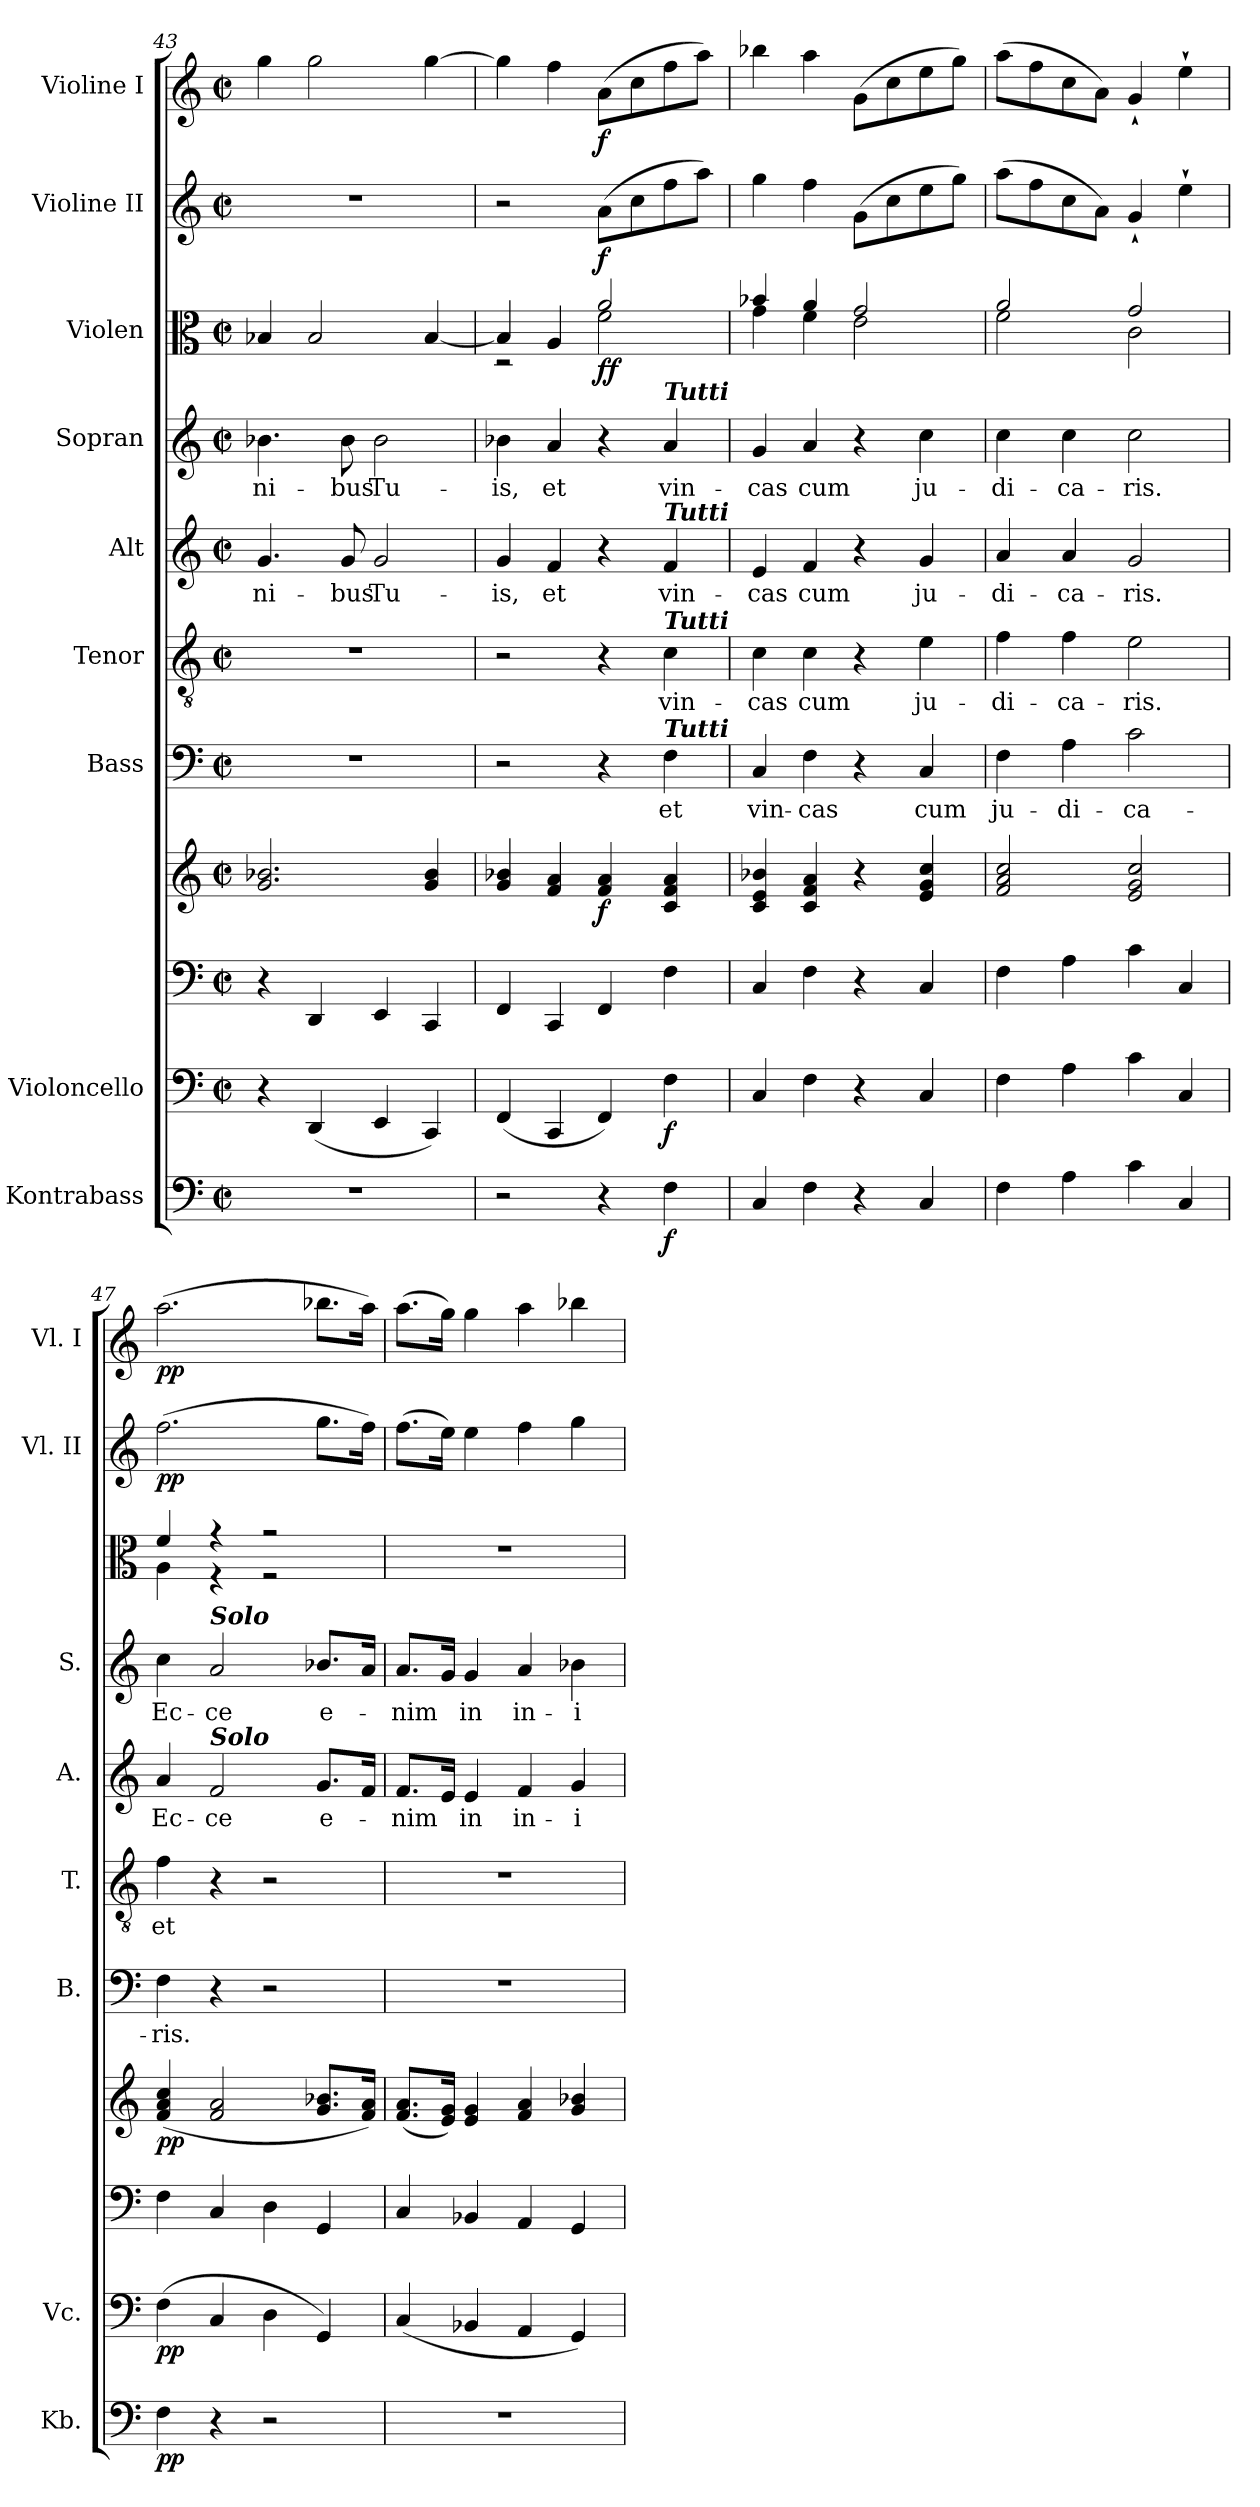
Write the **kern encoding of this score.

**kern	**dynam	**kern	**dynam	**kern	**kern	**dynam	**kern	**text	**kern	**text	**kern	**text	**kern	**text	**kern	**dynam	**kern	**dynam	**kern	**dynam
*part10	*part10	*part9	*part9	*part8	*part8	*part8	*part7	*part7	*part6	*part6	*part5	*part5	*part4	*part4	*part3	*part3	*part2	*part2	*part1	*part1
*staff11	*staff11	*staff10	*staff10	*staff9	*staff8	*staff8/9	*staff7	*staff7	*staff6	*staff6	*staff5	*staff5	*staff4	*staff4	*staff3	*staff3	*staff2	*staff2	*staff1	*staff1
*I"Kontrabass	*	*I"Violoncello	*	*	*	*	*I"Bass	*	*I"Tenor	*	*I"Alt	*	*I"Sopran	*	*I"Violen	*	*I"Violine II	*	*I"Violine I	*
*I'Kb.	*	*I'Vc.	*	*	*	*	*I'B.	*	*I'T.	*	*I'A.	*	*I'S.	*	*	*	*I'Vl. II	*	*I'Vl. I	*
*clefF4	*	*clefF4	*	*clefF4	*clefG2	*	*clefF4	*	*clefGv2	*	*clefG2	*	*clefG2	*	*clefC3	*	*clefG2	*	*clefG2	*
*ITrd7c12	*	*	*	*	*	*	*	*	*	*	*	*	*	*	*	*	*	*	*	*
*k[]	*	*k[]	*	*k[]	*k[]	*	*k[]	*	*k[]	*	*k[]	*	*k[]	*	*k[]	*	*k[]	*	*k[]	*
*C:	*	*C:	*	*C:	*C:	*	*C:	*	*C:	*	*C:	*	*C:	*	*C:	*	*C:	*	*C:	*
*M2/2	*	*M2/2	*	*M2/2	*M2/2	*	*M2/2	*	*M2/2	*	*M2/2	*	*M2/2	*	*M2/2	*	*M2/2	*	*M2/2	*
*met(c|)	*	*met(c|)	*	*met(c|)	*met(c|)	*	*met(c|)	*	*met(c|)	*	*met(c|)	*	*met(c|)	*	*met(c|)	*	*met(c|)	*	*met(c|)	*
=43	=43	=43	=43	=43	=43	=43	=43	=43	=43	=43	=43	=43	=43	=43	=43	=43	=43	=43	=43	=43
!	!	!	!	!	!	!	!	!	!	!	!	!LO:LY:b	!	!LO:LY:b	!	!	!	!	!	!
1r	.	4r	.	4r	2.g/ 2.b-X/	.	1r	.	1r	.	4.g/	-ni-	4.b-X\	-ni-	4B-X/	.	1r	.	4gg\	.
.	.	(<4DD/	.	4DD/	.	.	.	.	.	.	.	.	.	.	2B-/	.	.	.	2gg\	.
!	!	!	!	!	!	!	!	!	!	!	!	!LO:LY:b	!	!LO:LY:b	!	!	!	!	!	!
.	.	.	.	.	.	.	.	.	.	.	8g/	-bus	8b-\	-bus	.	.	.	.	.	.
!	!	!	!	!	!	!	!	!	!	!	!	!LO:LY:b	!	!LO:LY:b	!	!	!	!	!	!
.	.	4EE/	.	4EE/	.	.	.	.	.	.	2g/	Tu-	2b-\	Tu-	.	.	.	.	.	.
.	.	4CC/)	.	4CC/	4g/ 4b-/	.	.	.	.	.	.	.	.	.	[4B-/	.	.	.	[4gg\	.
=44	=44	=44	=44	=44	=44	=44	=44	=44	=44	=44	=44	=44	=44	=44	=44	=44	=44	=44	=44	=44
!	!	!	!	!	!	!	!	!	!	!	!	!LO:LY:b	!	!LO:LY:b	!	!	!	!	!	!
*	*	*	*	*	*	*	*	*	*	*	*	*	*	*	*^	*	*	*	*	*
2r	.	(<4FF/	.	4FF/	4g/ 4b-X/	.	2r	.	2r	.	4g/	-is,	4b-X\	-is,	4B-/]	2rD	.	2r	.	4gg\]	.
!	!	!	!	!	!	!	!	!	!	!	!	!LO:LY:b	!	!LO:LY:b	!	!	!	!	!	!	!
.	.	4CC/	.	4CC/	4f/ 4a/	.	.	.	.	.	4f/	et	4a/	et	4A/	.	.	.	.	4ff\	.
!	!	!	!	!	!	!LO:DY:b	!	!	!	!	!	!	!	!	!	!	!LO:DY:b	!	!LO:DY:b	!	!LO:DY:b
4r	.	4FF/)	.	4FF/	4f/ 4a/	f	4r	.	4r	.	4r	.	4r	.	2a/	2f\	ff	(>8a\L	f	(>8a\L	f
.	.	.	.	.	.	.	.	.	.	.	.	.	.	.	.	.	.	8cc\	.	8cc\	.
!	!	!	!	!	!	!	!	!	!	!	!	!	!LO:TX:a:Bi:t=Tutti	!	!	!	!	!	!	!	!
!	!	!	!	!	!	!	!	!	!	!	!LO:TX:a:Bi:t=Tutti	!	!	!	!	!	!	!	!	!	!
!	!	!	!	!	!	!	!	!	!LO:TX:a:Bi:t=Tutti	!	!	!	!	!	!	!	!	!	!	!	!
!	!	!	!	!	!	!	!LO:TX:a:Bi:t=Tutti	!	!	!	!	!	!	!	!	!	!	!	!	!	!
!	!LO:DY:b	!	!LO:DY:b	!	!	!	!	!LO:LY:b	!	!LO:LY:b	!	!LO:LY:b	!	!LO:LY:b	!	!	!	!	!	!	!
4FF\	f	4F\	f	4F\	4c/ 4f/ 4a/	.	4F\	et	4c\	vin-	4f/	vin-	4a/	vin-	.	.	.	8ff\	.	8ff\	.
.	.	.	.	.	.	.	.	.	.	.	.	.	.	.	.	.	.	8aa\J)	.	8aa\J)	.
!!LO:PB:g=z
=45	=45	=45	=45	=45	=45	=45	=45	=45	=45	=45	=45	=45	=45	=45	=45	=45	=45	=45	=45	=45	=45
!	!	!	!	!	!	!	!	!LO:LY:b	!	!LO:LY:b	!	!LO:LY:b	!	!LO:LY:b	!	!	!	!	!	!	!
4CC/	.	4C/	.	4C/	4c/ 4e/ 4b-X/	.	4C/	vin-	4c\	-cas	4e/	-cas	4g/	-cas	4b-X/	4g\	.	4gg\	.	4bb-X\	.
!	!	!	!	!	!	!	!	!LO:LY:b	!	!LO:LY:b	!	!LO:LY:b	!	!LO:LY:b	!	!	!	!	!	!	!
4FF\	.	4F\	.	4F\	4c/ 4f/ 4a/	.	4F\	-cas	4c\	cum	4f/	cum	4a/	cum	4a/	4f\	.	4ff\	.	4aa\	.
4r	.	4r	.	4r	4r	.	4r	.	4r	.	4r	.	4r	.	2g/	2e\	.	(>8g\L	.	(>8g\L	.
.	.	.	.	.	.	.	.	.	.	.	.	.	.	.	.	.	.	8cc\	.	8cc\	.
!	!	!	!	!	!	!	!	!LO:LY:b	!	!LO:LY:b	!	!LO:LY:b	!	!LO:LY:b	!	!	!	!	!	!	!
4CC/	.	4C/	.	4C/	4e/ 4g/ 4cc/	.	4C/	cum	4e\	ju-	4g/	ju-	4cc\	ju-	.	.	.	8ee\	.	8ee\	.
.	.	.	.	.	.	.	.	.	.	.	.	.	.	.	.	.	.	8gg\J)	.	8gg\J)	.
=46	=46	=46	=46	=46	=46	=46	=46	=46	=46	=46	=46	=46	=46	=46	=46	=46	=46	=46	=46	=46	=46
!	!	!	!	!	!	!	!	!LO:LY:b	!	!LO:LY:b	!	!LO:LY:b	!	!LO:LY:b	!	!	!	!	!	!	!
4FF\	.	4F\	.	4F\	2f/ 2a/ 2cc/	.	4F\	ju-	4f\	-di-	4a/	-di-	4cc\	-di-	2a/	2f\	.	(>8aa\L	.	(>8aa\L	.
.	.	.	.	.	.	.	.	.	.	.	.	.	.	.	.	.	.	8ff\	.	8ff\	.
!	!	!	!	!	!	!	!	!LO:LY:b	!	!LO:LY:b	!	!LO:LY:b	!	!LO:LY:b	!	!	!	!	!	!	!
4AA\	.	4A\	.	4A\	.	.	4A\	-di-	4f\	-ca-	4a/	-ca-	4cc\	-ca-	.	.	.	8cc\	.	8cc\	.
.	.	.	.	.	.	.	.	.	.	.	.	.	.	.	.	.	.	8a\J)	.	8a\J)	.
!	!	!	!	!	!	!	!	!LO:LY:b	!	!LO:LY:b	!	!LO:LY:b	!	!LO:LY:b	!	!	!	!	!	!	!
4C\	.	4c\	.	4c\	2e/ 2g/ 2cc/	.	2c\	-ca-	2e\	-ris.	2g/	-ris.	2cc\	-ris.	2g/	2c\	.	4g`</	.	4g`</	.
4CC/	.	4C/	.	4C/	.	.	.	.	.	.	.	.	.	.	.	.	.	4ee`>\	.	4ee`>\	.
=47	=47	=47	=47	=47	=47	=47	=47	=47	=47	=47	=47	=47	=47	=47	=47	=47	=47	=47	=47	=47	=47
!	!LO:DY:b	!	!LO:DY:b	!	!	!LO:DY:b	!	!LO:LY:b	!	!LO:LY:b	!	!LO:LY:b	!	!LO:LY:b	!	!	!	!	!LO:DY:b	!	!LO:DY:b
4FF\	pp	(>4F\	pp	4F\	(4f/ 4a/ 4cc/	pp	4F\	-ris.	4f\	et	4a/	Ec-	4cc\	Ec-	4f/	4A\	.	(>2.ff\	pp	(>2.aa\	pp
!	!	!	!	!	!	!	!	!	!	!	!	!	!LO:TX:a:Bi:t=Solo	!	!	!	!	!	!	!	!
!	!	!	!	!	!	!	!	!	!	!	!LO:TX:a:Bi:t=Solo	!	!	!	!	!	!	!	!	!	!
!	!	!	!	!	!	!	!	!	!	!	!	!LO:LY:b	!	!LO:LY:b	!	!	!	!	!	!	!
4r	.	4C/	.	4C/	2f/ 2a/	.	4r	.	4r	.	2f/	-ce	2a/	-ce	4r	4r	.	.	.	.	.
2r	.	4D\	.	4D\	.	.	2r	.	2r	.	.	.	.	.	2r	2r	.	.	.	.	.
!	!	!	!	!	!	!	!	!	!	!	!	!LO:LY:b	!	!LO:LY:b	!	!	!	!	!	!	!
.	.	4GG/)	.	4GG/	8.g/ 8.b-X/L	.	.	.	.	.	8.g/L	e-	8.b-X/L	e-	.	.	.	8.gg\L	.	8.bb-X\L	.
.	.	.	.	.	16f/ 16a/Jk)	.	.	.	.	.	16f/Jk	.	16a/Jk	.	.	.	.	16ff\Jk)	.	16aa\Jk)	.
*	*	*	*	*	*	*	*	*	*	*	*	*	*	*	*v	*v	*	*	*	*	*
=48	=48	=48	=48	=48	=48	=48	=48	=48	=48	=48	=48	=48	=48	=48	=48	=48	=48	=48	=48	=48
!	!	!	!	!	!	!	!	!	!	!	!	!LO:LY:b	!	!LO:LY:b	!	!	!	!	!	!
1r	.	(<4C/	.	4C/	(<8.f/ 8.a/L	.	1r	.	1r	.	8.f/L	-nim	8.a/L	-nim	1r	.	(>8.ff\L	.	(>8.aa\L	.
.	.	.	.	.	16e/ 16g/Jk)	.	.	.	.	.	16e/Jk	.	16g/Jk	.	.	.	16ee\Jk)	.	16gg\Jk)	.
!	!	!	!	!	!	!	!	!	!	!	!	!LO:LY:b	!	!LO:LY:b	!	!	!	!	!	!
.	.	4BB-X/	.	4BB-X/	4e/ 4g/	.	.	.	.	.	4e/	in	4g/	in	.	.	4ee\	.	4gg\	.
!	!	!	!	!	!	!	!	!	!	!	!	!LO:LY:b	!	!LO:LY:b	!	!	!	!	!	!
.	.	4AA/	.	4AA/	4f/ 4a/	.	.	.	.	.	4f/	in-	4a/	in-	.	.	4ff\	.	4aa\	.
!	!	!	!	!	!	!	!	!	!	!	!	!LO:LY:b	!	!LO:LY:b	!	!	!	!	!	!
.	.	4GG/)	.	4GG/	4g/ 4b-X/	.	.	.	.	.	4g/	-i-	4b-X\	-i-	.	.	4gg\	.	4bb-X\	.
=	=	=	=	=	=	=	=	=	=	=	=	=	=	=	=	=	=	=	=	=
*-	*-	*-	*-	*-	*-	*-	*-	*-	*-	*-	*-	*-	*-	*-	*-	*-	*-	*-	*-	*-
